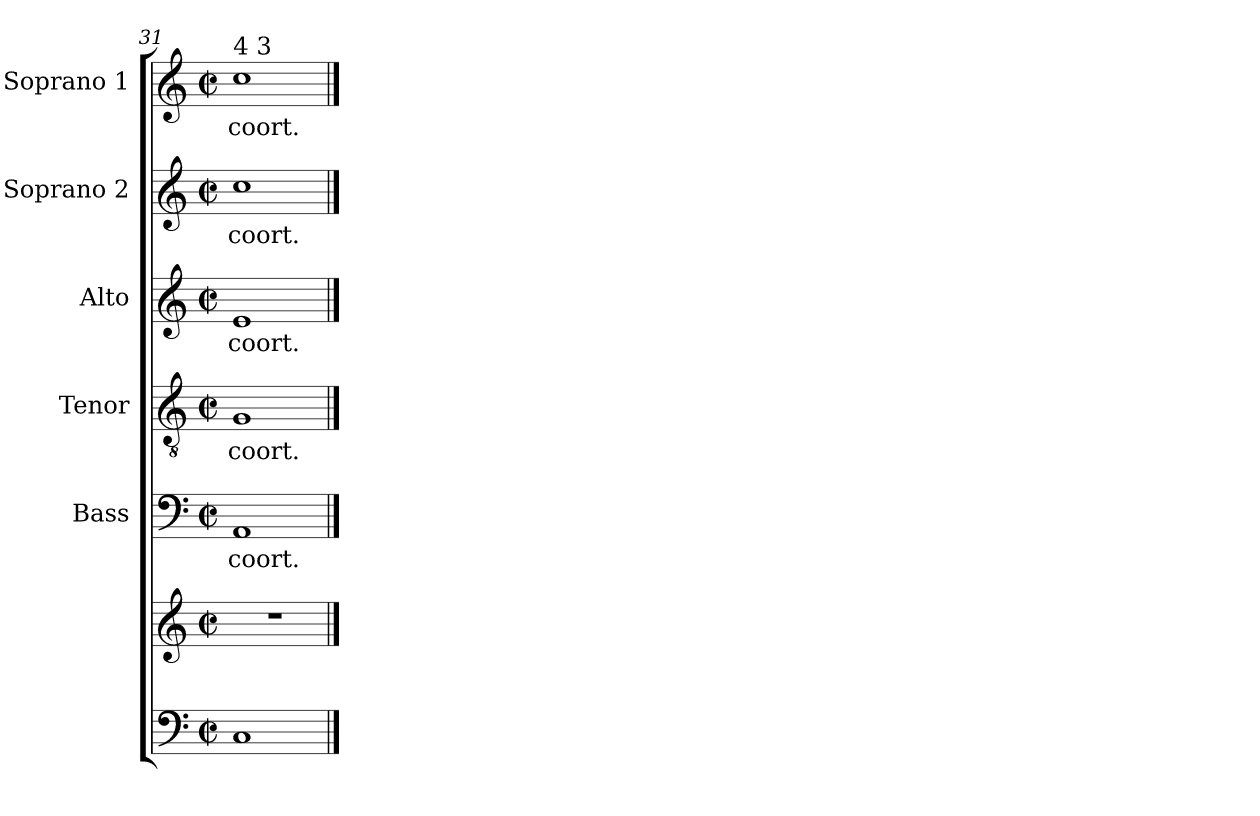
**kern	**kern	**kern	**text	**kern	**text	**kern	**text	**kern	**text	**kern	**text
*part6	*part6	*part5	*part5	*part4	*part4	*part3	*part3	*part2	*part2	*part1	*part1
*staff7	*staff6	*staff5	*staff5	*staff4	*staff4	*staff3	*staff3	*staff2	*staff2	*staff1	*staff1
*	*	*I"Bass	*	*I"Tenor	*	*I"Alto	*	*I"Soprano 2	*	*I"Soprano 1	*
*	*	*I'B	*	*I'T	*	*I'A	*	*I'S 2	*	*I'S 1	*
*clefF4	*clefG2	*clefF4	*	*clefGv2	*	*clefG2	*	*clefG2	*	*clefG2	*
*k[]	*k[]	*k[]	*	*k[]	*	*k[]	*	*k[]	*	*k[]	*
*C:	*C:	*C:	*	*C:	*	*C:	*	*C:	*	*C:	*
*M2/2	*M2/2	*M2/2	*	*M2/2	*	*M2/2	*	*M2/2	*	*M2/2	*
*met(c|)	*met(c|)	*met(c|)	*	*met(c|)	*	*met(c|)	*	*met(c|)	*	*met(c|)	*
=31	=31	=31	=31	=31	=31	=31	=31	=31	=31	=31	=31
!	!	!	!	!	!	!	!	!	!	!LO:TX:a:t=4  3	!
1C	1r	1AA	-coort.	1G	-coort.	1e	-coort.	1cc	-coort.	1cc	-coort.
==	==	==	==	==	==	==	==	==	==	==	==
*-	*-	*-	*-	*-	*-	*-	*-	*-	*-	*-	*-
